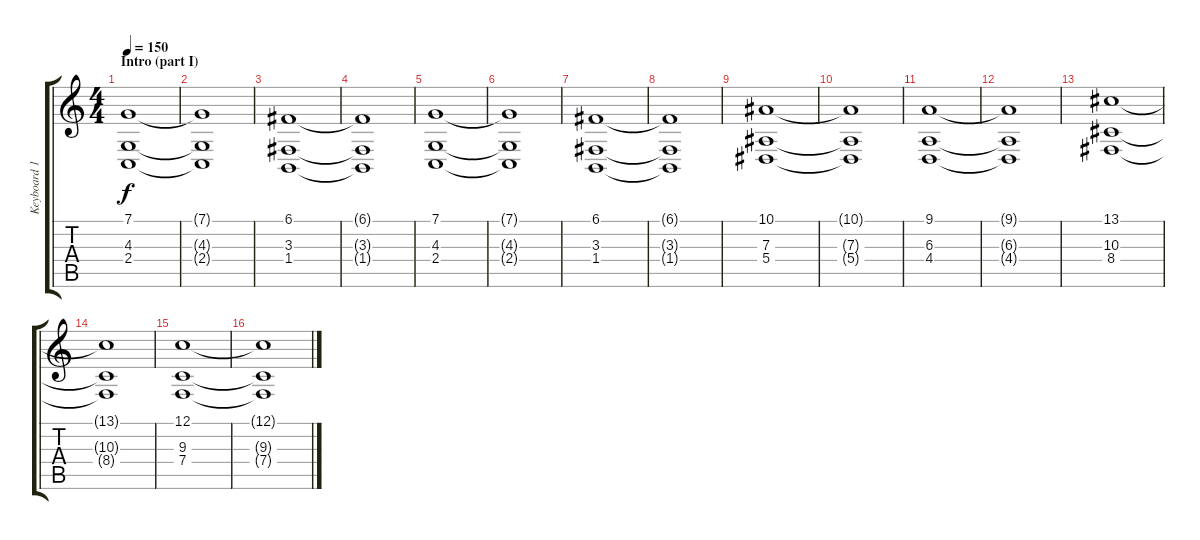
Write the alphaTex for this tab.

\track ("Keyboard 1" "Keyboard 1") {instrument stringensemble1}
\staff {score tabs}
\tuning (C4 G3 Eb3 Bb2 F2 C2) {hide}
\ts (4 4)
\section ("" "Intro (part I)")
\tempo 150
\clef g2
\ks c
(7.1 4.3 2.4).1{dy f instrument stringensemble1} |
(7.1{t} 4.3{t} 2.4{t}).1 |
(6.1 3.3 1.4).1 |
(6.1{t} 3.3{t} 1.4{t}).1 |
(7.1 4.3 2.4).1 |
(7.1{t} 4.3{t} 2.4{t}).1 |
(6.1 3.3 1.4).1 |
(6.1{t} 3.3{t} 1.4{t}).1 |
(10.1 7.3 5.4).1 |
(10.1{t} 7.3{t} 5.4{t}).1 |
(9.1 6.3 4.4).1 |
(9.1{t} 6.3{t} 4.4{t}).1 |
(13.1 10.3 8.4).1 |
(13.1{t} 10.3{t} 8.4{t}).1 |
(12.1 9.3 7.4).1 |
(12.1{t} 9.3{t} 7.4{t}).1
